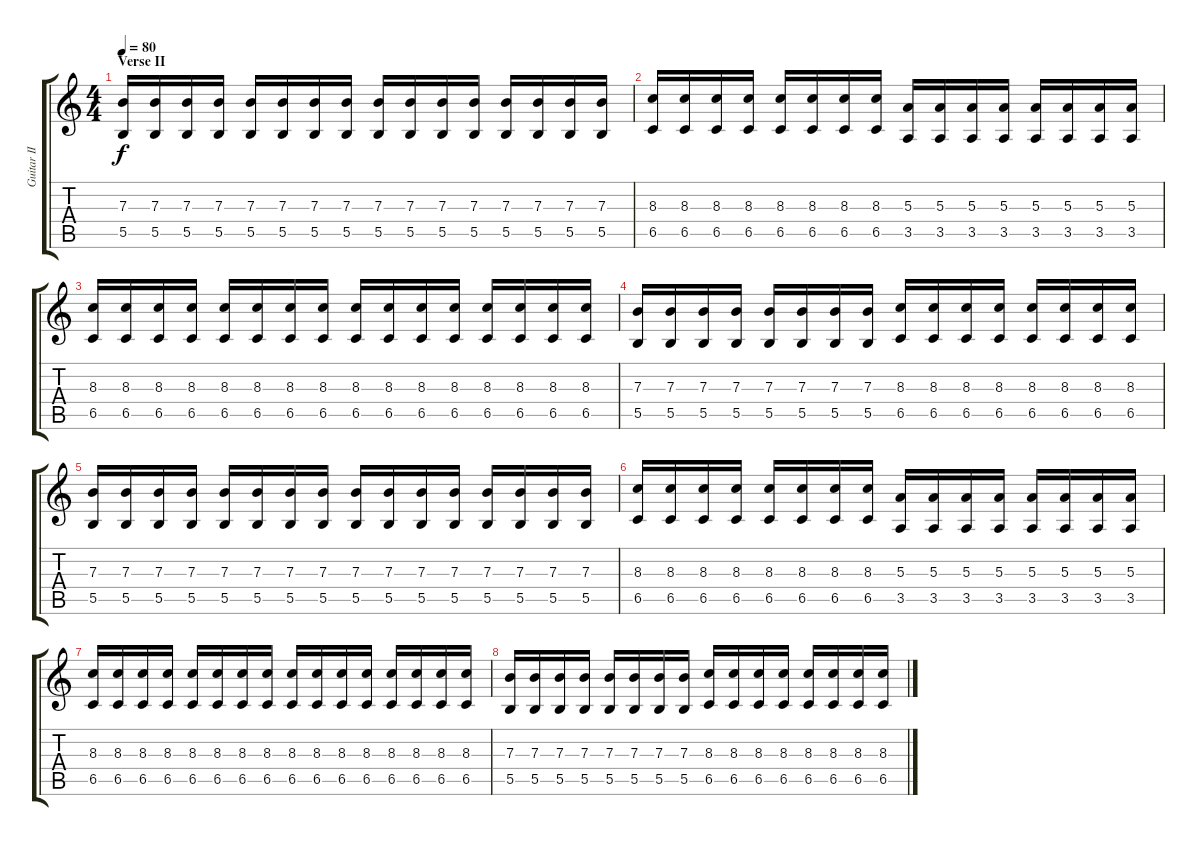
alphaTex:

\track ("Guitar II" "Guitar II") {instrument distortionguitar}
\staff {score tabs}
\tuning (Db4 Ab3 E3 B2 Gb2 B1) {hide}
\ts (4 4)
\section ("" "Verse II")
\tempo 80
\clef g2
\ks c
(7.3 5.5).16{dy f} (7.3 5.5).16 (7.3 5.5).16 (7.3 5.5).16 (7.3 5.5).16 (7.3 5.5).16 (7.3 5.5).16 (7.3 5.5).16 (7.3 5.5).16 (7.3 5.5).16 (7.3 5.5).16 (7.3 5.5).16 (7.3 5.5).16 (7.3 5.5).16 (7.3 5.5).16 (7.3 5.5).16 |
(8.3 6.5).16 (8.3 6.5).16 (8.3 6.5).16 (8.3 6.5).16 (8.3 6.5).16 (8.3 6.5).16 (8.3 6.5).16 (8.3 6.5).16 (5.3 3.5).16 (5.3 3.5).16 (5.3 3.5).16 (5.3 3.5).16 (5.3 3.5).16 (5.3 3.5).16 (5.3 3.5).16 (5.3 3.5).16 |
(8.3 6.5).16 (8.3 6.5).16 (8.3 6.5).16 (8.3 6.5).16 (8.3 6.5).16 (8.3 6.5).16 (8.3 6.5).16 (8.3 6.5).16 (8.3 6.5).16 (8.3 6.5).16 (8.3 6.5).16 (8.3 6.5).16 (8.3 6.5).16 (8.3 6.5).16 (8.3 6.5).16 (8.3 6.5).16 |
(7.3 5.5).16 (7.3 5.5).16 (7.3 5.5).16 (7.3 5.5).16 (7.3 5.5).16 (7.3 5.5).16 (7.3 5.5).16 (7.3 5.5).16 (8.3 6.5).16 (8.3 6.5).16 (8.3 6.5).16 (8.3 6.5).16 (8.3 6.5).16 (8.3 6.5).16 (8.3 6.5).16 (8.3 6.5).16 |
(7.3 5.5).16 (7.3 5.5).16 (7.3 5.5).16 (7.3 5.5).16 (7.3 5.5).16 (7.3 5.5).16 (7.3 5.5).16 (7.3 5.5).16 (7.3 5.5).16 (7.3 5.5).16 (7.3 5.5).16 (7.3 5.5).16 (7.3 5.5).16 (7.3 5.5).16 (7.3 5.5).16 (7.3 5.5).16 |
(8.3 6.5).16 (8.3 6.5).16 (8.3 6.5).16 (8.3 6.5).16 (8.3 6.5).16 (8.3 6.5).16 (8.3 6.5).16 (8.3 6.5).16 (5.3 3.5).16 (5.3 3.5).16 (5.3 3.5).16 (5.3 3.5).16 (5.3 3.5).16 (5.3 3.5).16 (5.3 3.5).16 (5.3 3.5).16 |
(8.3 6.5).16 (8.3 6.5).16 (8.3 6.5).16 (8.3 6.5).16 (8.3 6.5).16 (8.3 6.5).16 (8.3 6.5).16 (8.3 6.5).16 (8.3 6.5).16 (8.3 6.5).16 (8.3 6.5).16 (8.3 6.5).16 (8.3 6.5).16 (8.3 6.5).16 (8.3 6.5).16 (8.3 6.5).16 |
(7.3 5.5).16 (7.3 5.5).16 (7.3 5.5).16 (7.3 5.5).16 (7.3 5.5).16 (7.3 5.5).16 (7.3 5.5).16 (7.3 5.5).16 (8.3 6.5).16 (8.3 6.5).16 (8.3 6.5).16 (8.3 6.5).16 (8.3 6.5).16 (8.3 6.5).16 (8.3 6.5).16 (8.3 6.5).16
